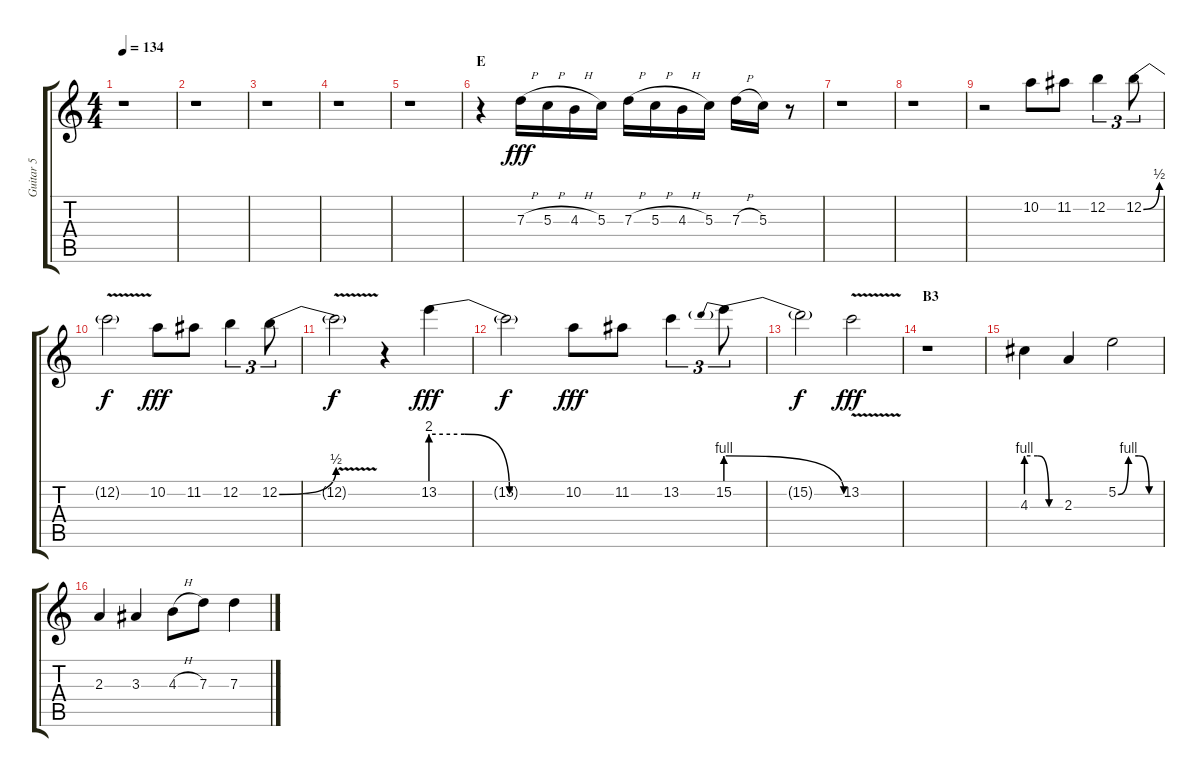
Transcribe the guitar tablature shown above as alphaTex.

\track ("Guitar 5" "Guitar 5") {instrument distortionguitar}
\staff {score tabs}
\tuning (E4 B3 G3 D3 A2 E2) {hide}
\ts (4 4)
\tempo 134
\clef g2
\ks c
r.1{dy fff} |
r.1 |
r.1 |
r.1 |
r.1 |
\section ("" "E")
r.4 7.3{h}.16 5.3{h}.16 4.3{h}.16 5.3.16 7.3{h}.16 5.3{h}.16 4.3{h}.16 5.3.16 7.3{h}.16 5.3.16 r.8 |
r.1 |
r.1 |
r.2 10.2.8 11.2.8 12.2.4{tu (3 2)} 12.2{be (bend 0 0 60 2)}.8{tu (3 2)} |
12.2{v t}.2{dy f} 10.2.8{dy fff} 11.2.8 12.2.4{tu (3 2)} 12.2{be (bend 0 0 60 2)}.8{tu (3 2)} |
12.2{v t}.2{dy f} r.4 13.2{be (custom 0 8 15 8 35 0 60 0)}.4{dy fff} |
13.2{t}.2{dy f} 10.2.8{dy fff} 11.2.8 13.2.4{tu (3 2)} 15.2{be (prebendrelease 0 4 60 0)}.8{tu (3 2)} |
15.2{t}.2{dy f} 13.2{v}.2{dy fff} |
\section ("" "B3")
r.1 |
4.3{be (custom 0 4 20 4 40 0 60 0)}.4 2.3.4 5.2{be (custom 0 0 15 4 30 4 45 0 60 0)}.2 |
2.3.4 3.3.4 4.3{h}.8 7.3.8 7.3.4
